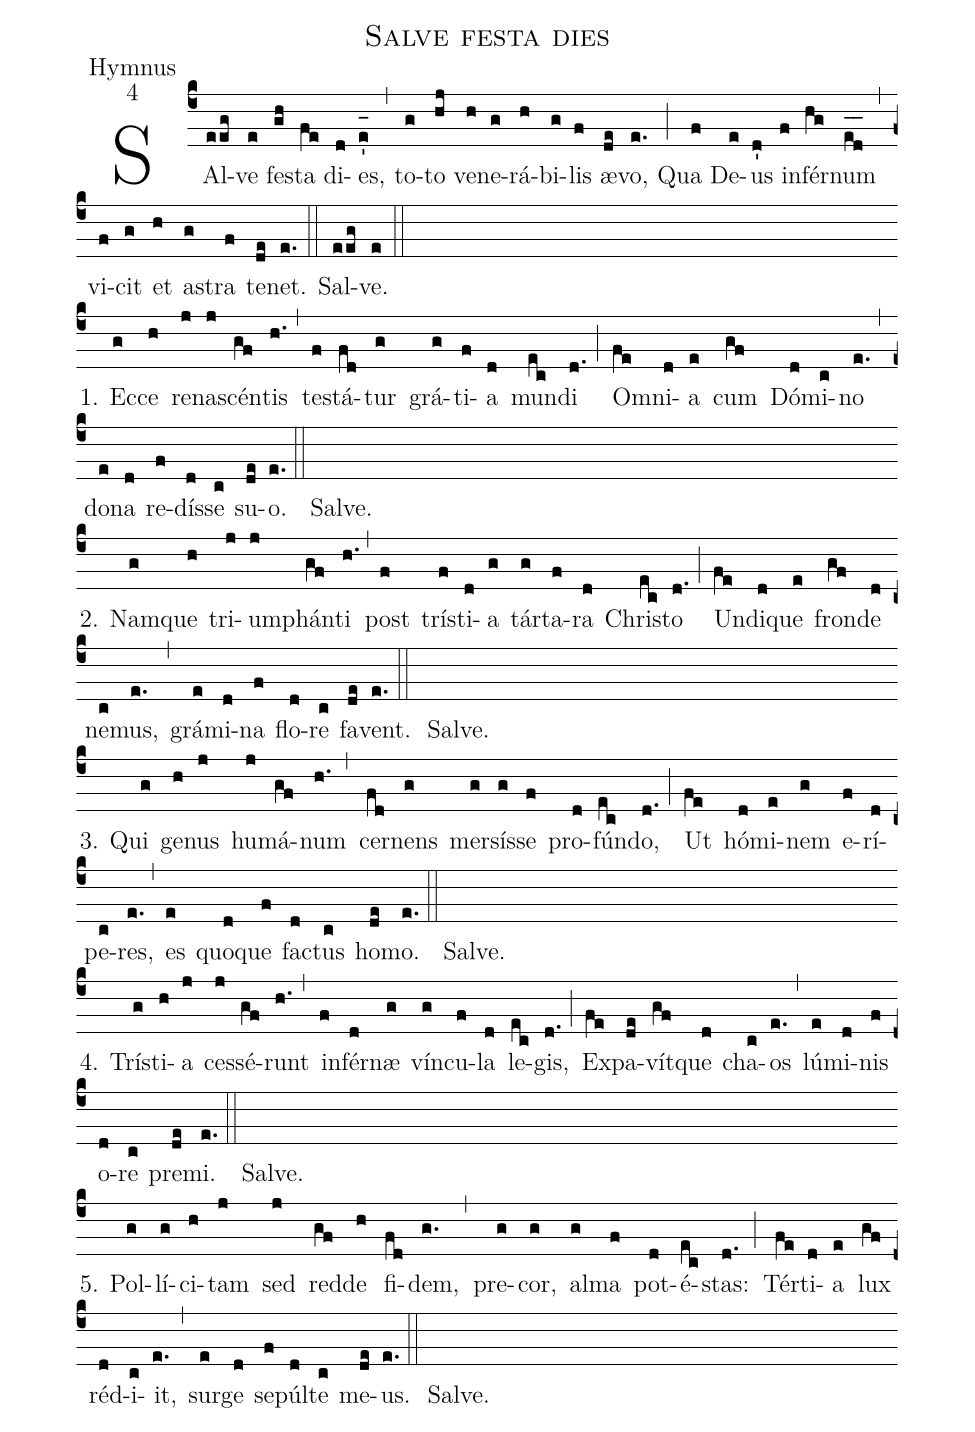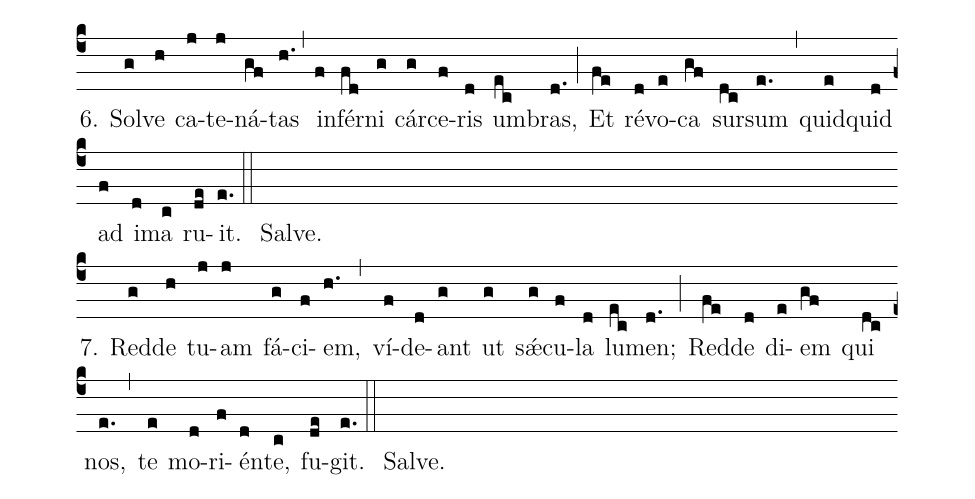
name:Salve festa dies;
office-part:Hymnus;
mode:4;
%%
(c4) SAl(eeg)ve(e) fe(gh)sta(fe) di(d)es,(e'_[oh:h]) (,) to(g)to(hj) ve(h)ne(g)rá(h)bi(g)lis(f) æ(de)vo,(e.) (;)
Qua(f) De(e)us(d') in(f)fér(hg)num(e_[oh:h]d_[oh:h]) (,) vi(f)cit(g) et(h) a(g)stra(f) te(de)net.(e.) (::)
Sal(eeg)ve.(e) (::) (Z-)

1. Ec(g)ce(h) re(j)na(j)scén(gf)tis(h.) (,) te(f)stá(fd)tur(g) grá(g)ti(f)a(d) mun(ec)di(d.) (;)
O(fe)mni(d)a(e) cum(gf) Dó(d)mi(c)no(e.) (,) do(e)na(d) re(f)dís(d)se(c) su(de)o.(e.) (::)
() Salve.() (Z-)

2. Nam(g)que(h) tri(j)um(j)phán(gf)ti(h.) (,) post(f) trí(f)sti(d)a(g) tár(g)ta(f)ra(d) Chri(ec)sto(d.) (;)
Un(fe)di(d)que(e) fron(gf)de(d) ne(c)mus,(e.) (,) grá(e)mi(d)na(f) flo(d)re(c) fa(de)vent.(e.) (::)
() Salve.() (Z-)

3. Qui(g) ge(h)nus(j) hu(j)má(gf)num(h.) (,) cer(fd)nens(g) mer(g)sís(g)se(f) pro(d)fún(ec)do,(d.) (;)
Ut(fe) hó(d)mi(e)nem(g) e(f)rí(d)pe(c)res,(e.) (,) es(e) quo(d)que(f) fa(d)ctus(c) ho(de)mo.(e.) (::)
() Salve.() (Z-)

4. Trí(g)sti(h)a(j) ces(j)sé(gf)runt(h.) (,) in(f)fér(d)næ(g) vín(g)cu(f)la(d) le(ec)gis,(d.) (;)
Ex(fe)pa(de)vít(gf)que(d) cha(c)os(e.) (,) lú(e)mi(d)nis(f) o(d)re(c) pre(de)mi.(e.) (::)
() Salve.() (Z-)

5. Pol(g)lí(g)ci(h)tam(j) sed(j) red(gf)de(h) fi(fd)dem,(g.) (,) pre(g)cor,(g) al(g)ma(f) pot(d)é(ec)stas:(d.) (;)
Tér(fe)ti(d)a(e) lux(gf) réd(d)i(c)it,(e.) (,) sur(e)ge(d) se(f)púl(d)te(c) me(de)us.(e.) (::)
() Salve.() (Z-)

6. Sol(g)ve(h) ca(j)te(j)ná(gf)tas(h.) (,) in(f)fér(fd)ni(g) cár(g)ce(f)ris(d) um(ec)bras,(d.) (;)
Et(fe) ré(d)vo(e)ca(gf) sur(dc)sum(e.) (,) quid(e)quid(d) ad(f) i(d)ma(c) ru(de)it.(e.) (::)
() Salve.() (Z-)

7. Red(g)de(h) tu(j)am(j) fá(g)ci(f)em,(h.) (,) ví(f)de(d)ant(g) ut(g) sǽ(g)cu(f)la(d) lu(ec)men;(d.) (;)
Red(fe)de(d) di(e)em(gf) qui(dc) nos,(e.) (,) te(e) mo(d)ri(f)én(d)te,(c) fu(de)git.(e.) (::)
() Salve.()
